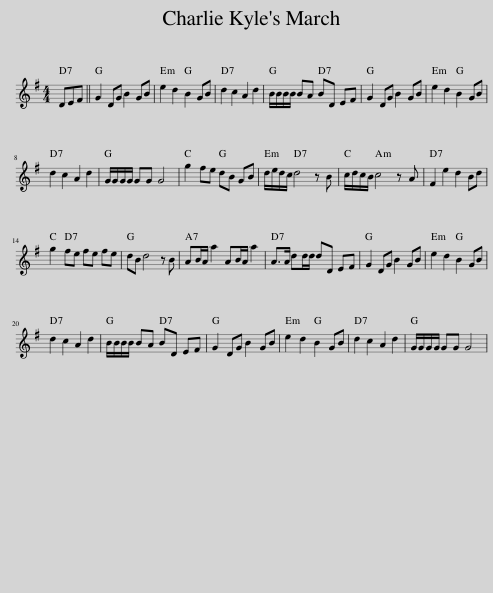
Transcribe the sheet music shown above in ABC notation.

X:1
L:1/8
M:4/4
I:linebreak $
K:G
V:1 treble
V:1
 DEF || G2 DG B2 GB | e2 d2 B2 GB | d2 c2 A2 d2 | B/B/B/B/ BA BD EF | %5
 G2 DG B2 GB | e2 d2 B2 GB |$ d2 c2 A2 d2 | G/G/G/G/ GG G4 | g2 fe dB GB | %10
 d/e/d/c/ d4 z B | c/d/c/B/ c4 z A | F2 e2 d2 Bd |$ g2 fe fe fe | dB d4 z B | %15
 AB/A/ a2 AB/A/ a2 | A>A dd/d/ dD EF | G2 DG B2 GB | e2 d2 B2 GB |$ d2 c2 A2 d2 | %20
 B/B/B/B/ BA BD EF | G2 DG B2 GB | e2 d2 B2 GB | d2 c2 A2 d2 | G/G/G/G/ GG G4 | %25
